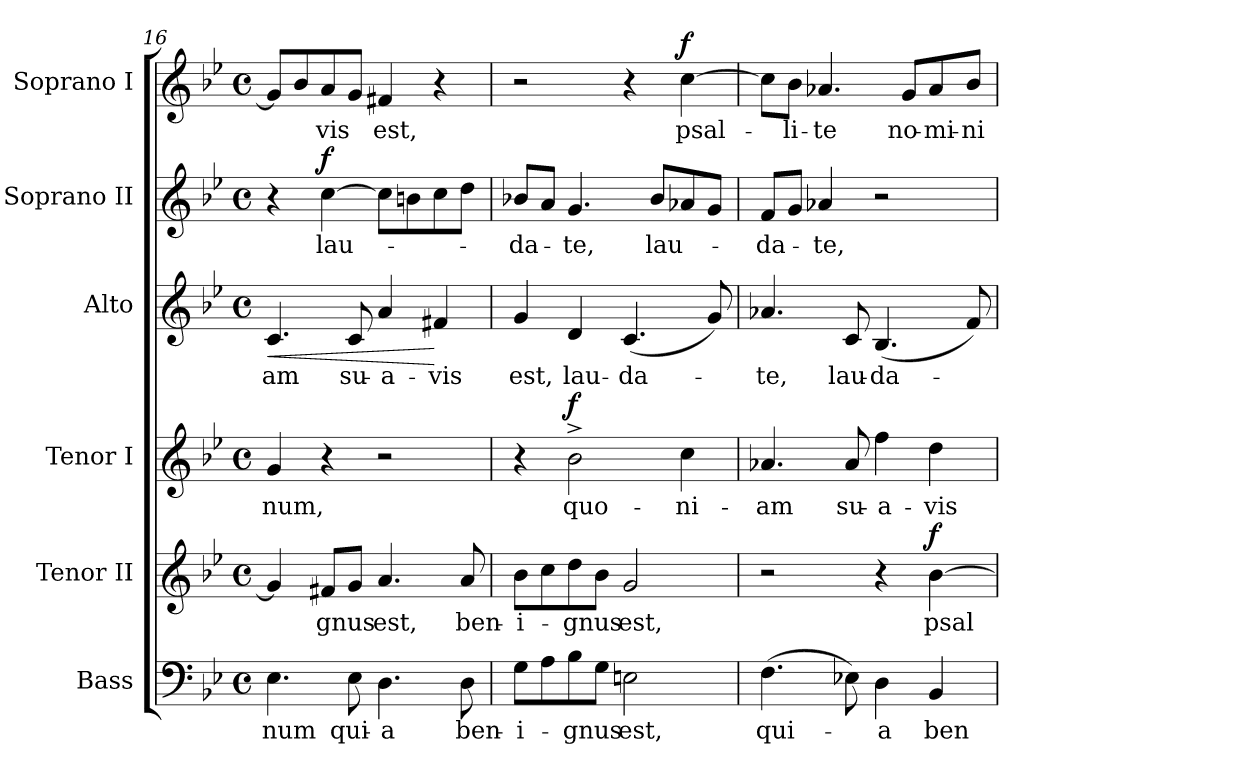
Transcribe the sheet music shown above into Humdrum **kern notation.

**kern	**text	**kern	**text	**dynam	**kern	**text	**dynam	**kern	**text	**dynam	**kern	**text	**dynam	**kern	**text	**dynam
*part6	*part6	*part5	*part5	*part5	*part4	*part4	*part4	*part3	*part3	*part3	*part2	*part2	*part2	*part1	*part1	*part1
*staff6	*staff6	*staff5	*staff5	*staff5	*staff4	*staff4	*staff4	*staff3	*staff3	*staff3	*staff2	*staff2	*staff2	*staff1	*staff1	*staff1
*I"Bass	*	*I"Tenor II	*	*	*I"Tenor I	*	*	*I"Alto	*	*	*I"Soprano II	*	*	*I"Soprano I	*	*
*I'B.	*	*I'T. II	*	*	*I'T. I	*	*	*I'A.	*	*	*I'S. II	*	*	*I'S. I	*	*
!!LO:PB:g=z
*clefF4	*	*clefG2	*	*	*clefG2	*	*	*clefG2	*	*	*clefG2	*	*	*clefG2	*	*
*	*	*ITrd7c12	*	*	*ITrd7c12	*	*	*	*	*	*	*	*	*	*	*
*k[b-e-]	*	*k[b-e-]	*	*	*k[b-e-]	*	*	*k[b-e-]	*	*	*k[b-e-]	*	*	*k[b-e-]	*	*
*B-:	*	*B-:	*	*	*B-:	*	*	*B-:	*	*	*B-:	*	*	*B-:	*	*
*M4/4	*	*M4/4	*	*	*M4/4	*	*	*M4/4	*	*	*M4/4	*	*	*M4/4	*	*
*met(c)	*	*met(c)	*	*	*met(c)	*	*	*met(c)	*	*	*met(c)	*	*	*met(c)	*	*
=16	=16	=16	=16	=16	=16	=16	=16	=16	=16	=16	=16	=16	=16	=16	=16	=16
!	!LO:LY:b:color=#000000	!	!	!	!	!	!	!	!	!	!	!	!	!	!	!
!	!	!	!	!	!	!LO:LY:b:color=#000000	!	!	!	!	!	!	!	!	!	!
!	!	!	!	!	!	!	!	!	!LO:LY:b:color=#000000	!LO:HP:b	!	!	!	!	!	!
4.E-i\	-num	4Gi/]	.	.	4Gi/	-num,	.	4.ci/	-am	<	4r	.	.	8gi/L]	.	.
.	.	.	.	.	.	.	.	.	.	.	.	.	.	8b-i/	.	.
!	!	!	!LO:LY:b:color=#000000	!	!	!	!	!	!	!	!	!	!	!	!	!
!	!	!	!	!	!	!	!	!	!	!	!	!LO:LY:b:color=#000000	!	!	!	!
!	!	!	!	!	!	!	!	!	!	!	!	!	!	!	!LO:LY:b:color=#000000	!
.	.	8F#Xi/L	-gnus	.	4r	.	.	.	.	.	[>4cci\	lau-	f	8ai/	-vis	.
!	!LO:LY:b:color=#000000	!	!	!	!	!	!	!	!	!	!	!	!	!	!	!
!	!	!	!	!	!	!	!	!	!LO:LY:b:color=#000000	!	!	!	!	!	!	!
8E-i\	qui-	8Gi/J	.	.	.	.	.	8ci/	su-	.	.	.	.	8gi/J	.	.
!	!LO:LY:b:color=#000000	!	!	!	!	!	!	!	!	!	!	!	!	!	!	!
!	!	!	!LO:LY:b:color=#000000	!	!	!	!	!	!	!	!	!	!	!	!	!
!	!	!	!	!	!	!	!	!	!LO:LY:b:color=#000000	!	!	!	!	!	!	!
!	!	!	!	!	!	!	!	!	!	!	!	!	!	!	!LO:LY:b:color=#000000	!
4.Di\	-a	4.Ai/	est,	.	2r	.	.	4ai/	-a-	.	8cci\L]	.	.	4f#Xi/	est,	.
.	.	.	.	.	.	.	.	.	.	.	8bni\	.	.	.	.	.
!	!	!	!	!	!	!	!	!	!LO:LY:b:color=#000000	!	!	!	!	!	!	!
.	.	.	.	.	.	.	.	4f#Xi/	-vis	[	8cci\	.	.	4r	.	.
!	!LO:LY:b:color=#000000	!	!	!	!	!	!	!	!	!	!	!	!	!	!	!
!	!	!	!LO:LY:b:color=#000000	!	!	!	!	!	!	!	!	!	!	!	!	!
8Di\	ben-	8Ai/	ben-	.	.	.	.	.	.	.	8ddi\J	.	.	.	.	.
=17	=17	=17	=17	=17	=17	=17	=17	=17	=17	=17	=17	=17	=17	=17	=17	=17
!	!LO:LY:b:color=#000000	!	!	!	!	!	!	!	!	!	!	!	!	!	!	!
!	!	!	!LO:LY:b:color=#000000	!	!	!	!	!	!	!	!	!	!	!	!	!
!	!	!	!	!	!	!	!	!	!LO:LY:b:color=#000000	!	!	!	!	!	!	!
!	!	!	!	!	!	!	!	!	!	!	!	!LO:LY:b:color=#000000	!	!	!	!
8Gi\L	-i-	8B-i\L	-i-	.	4r	.	.	4gi/	est,	.	8b-Xi/L	-da-	.	2r	.	.
8Ai\	.	8ci\	.	.	.	.	.	.	.	.	8ai/J	.	.	.	.	.
!	!LO:LY:b:color=#000000	!	!	!	!	!	!	!	!	!	!	!	!	!	!	!
!	!	!	!LO:LY:b:color=#000000	!	!	!	!	!	!	!	!	!	!	!	!	!
!	!	!	!	!	!	!LO:LY:b:color=#000000	!	!	!	!	!	!	!	!	!	!
!	!	!	!	!	!	!	!	!	!LO:LY:b:color=#000000	!	!	!	!	!	!	!
!	!	!	!	!	!	!	!	!	!	!	!	!LO:LY:b:color=#000000	!	!	!	!
8B-i\	-gnus	8di\	-gnus	.	2B-^i\	quo-	f	4di/	lau-	.	4.gi/	-te,	.	.	.	.
8Gi\J	.	8B-i\J	.	.	.	.	.	.	.	.	.	.	.	.	.	.
!	!LO:LY:b:color=#000000	!	!	!	!	!	!	!	!	!	!	!	!	!	!	!
!	!	!	!LO:LY:b:color=#000000	!	!	!	!	!	!	!	!	!	!	!	!	!
!	!	!	!	!	!	!	!	!	!LO:LY:b:color=#000000	!	!	!	!	!	!	!
2Eni\	est,	2Gi/	est,	.	.	.	.	(4.ci/	-da-	.	.	.	.	4r	.	.
!	!	!	!	!	!	!	!	!	!	!	!	!LO:LY:b:color=#000000	!	!	!	!
.	.	.	.	.	.	.	.	.	.	.	8b-i/L	lau-	.	.	.	.
!	!	!	!	!	!	!LO:LY:b:color=#000000	!	!	!	!	!	!	!	!	!	!
!	!	!	!	!	!	!	!	!	!	!	!	!	!	!	!LO:LY:b:color=#000000	!
.	.	.	.	.	4ci\	-ni-	.	.	.	.	8a-Xi/	.	.	[>4cci\	psal-	f
.	.	.	.	.	.	.	.	8gi/)	.	.	8gi/J	.	.	.	.	.
=18	=18	=18	=18	=18	=18	=18	=18	=18	=18	=18	=18	=18	=18	=18	=18	=18
!	!LO:LY:b:color=#000000	!	!	!	!	!	!	!	!	!	!	!	!	!	!	!
!	!	!	!	!	!	!LO:LY:b:color=#000000	!	!	!	!	!	!	!	!	!	!
!	!	!	!	!	!	!	!	!	!LO:LY:b:color=#000000	!	!	!	!	!	!	!
!	!	!	!	!	!	!	!	!	!	!	!	!LO:LY:b:color=#000000	!	!	!	!
(4.Fi\	qui-	2r	.	.	4.A-Xi/	-am	.	4.a-Xi/	-te,	.	8fi/L	-da-	.	8cci\L]	.	.
!	!	!	!	!	!	!	!	!	!	!	!	!	!	!	!LO:LY:b:color=#000000	!
.	.	.	.	.	.	.	.	.	.	.	8gi/J	.	.	8b-i\J	-li-	.
!	!	!	!	!	!	!	!	!	!	!	!	!LO:LY:b:color=#000000	!	!	!	!
!	!	!	!	!	!	!	!	!	!	!	!	!	!	!	!LO:LY:b:color=#000000	!
.	.	.	.	.	.	.	.	.	.	.	4a-Xi/	-te,	.	4.a-Xi/	-te	.
!	!	!	!	!	!	!LO:LY:b:color=#000000	!	!	!	!	!	!	!	!	!	!
!	!	!	!	!	!	!	!	!	!LO:LY:b:color=#000000	!	!	!	!	!	!	!
8E-Xi\)	.	.	.	.	8A-i/	su-	.	8ci/	lau-	.	.	.	.	.	.	.
!	!LO:LY:b:color=#000000	!	!	!	!	!	!	!	!	!	!	!	!	!	!	!
!	!	!	!	!	!	!LO:LY:b:color=#000000	!	!	!	!	!	!	!	!	!	!
!	!	!	!	!	!	!	!	!	!LO:LY:b:color=#000000	!	!	!	!	!	!	!
4Di\	-a	4r	.	.	4fi\	-a-	.	(4.B-i/	-da-	.	2r	.	.	.	.	.
!	!	!	!	!	!	!	!	!	!	!	!	!	!	!	!LO:LY:b:color=#000000	!
.	.	.	.	.	.	.	.	.	.	.	.	.	.	8gi/L	no-	.
!	!LO:LY:b:color=#000000	!	!	!	!	!	!	!	!	!	!	!	!	!	!	!
!	!	!	!LO:LY:b:color=#000000	!	!	!	!	!	!	!	!	!	!	!	!	!
!	!	!	!	!	!	!LO:LY:b:color=#000000	!	!	!	!	!	!	!	!	!	!
!	!	!	!	!	!	!	!	!	!	!	!	!	!	!	!LO:LY:b:color=#000000	!
4BB-i/	ben-	[>4B-i\	psal-	f	4di\	-vis	.	.	.	.	.	.	.	8a-i/	-mi-	.
!	!	!	!	!	!	!	!	!	!	!	!	!	!	!	!LO:LY:b:color=#000000	!
.	.	.	.	.	.	.	.	8fi/)	.	.	.	.	.	8b-i/J	-ni	.
=	=	=	=	=	=	=	=	=	=	=	=	=	=	=	=	=
*-	*-	*-	*-	*-	*-	*-	*-	*-	*-	*-	*-	*-	*-	*-	*-	*-
